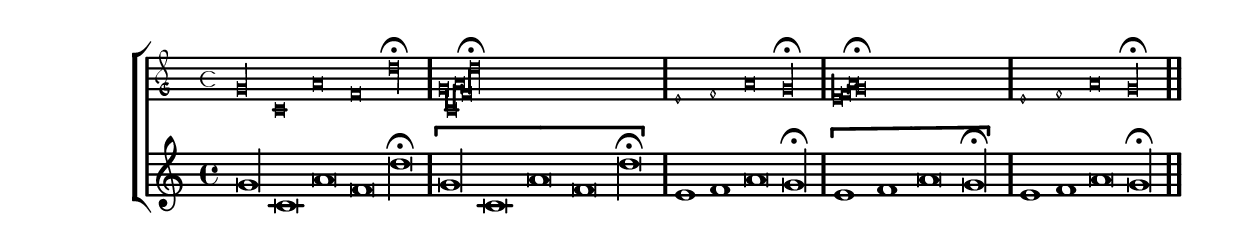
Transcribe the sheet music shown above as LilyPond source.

\version "2.6.0"
% TODO:
% check with ancient- stuff.  rename, merge, something.  -gp

\header { texidoc = "@cindex Ancient Mensural Ligatures
In mensural ligatures, notes with ancient durations are printed
in a tight manner."
}



% Note that the horizontal alignment of the fermatas obeys to the
% graphical width of the ligatures rather to the musical moment in time.
% This is intended behaviour.

voice =  \transpose c c' {
  \set Score.timing = ##f
  \set Score.defaultBarType = "empty"
  g\longa c\breve a\breve f\breve d'\longa^\fermata
  \bar "|"
  \[
    g\longa c\breve a\breve f\breve d'\longa^\fermata
  \]
  \bar "|"
  e1 f1 a\breve g\longa^\fermata
  \bar "|"
  \[
    e1 f1 a\breve g\longa^\fermata
  \]
  \bar "|"
  e1 f1 a\breve g\longa^\fermata
  \bar "||"
}

\paper {
    linethickness = \staffspace / 5.0
}
\score {
    \context ChoirStaff <<
	\new MensuralStaff <<
	    \context MensuralVoice <<
		\voice
	    >>
	>>
	\new Staff <<
	    \context Voice <<
		\voice
	    >>
	>>
    >>
    \layout {
	\context {
	    \Voice
	    \name MensuralVoice
	    \alias Voice
	    \remove Ligature_bracket_engraver
	    \consists Mensural_ligature_engraver
	    \override NoteHead #'style = #'mensural
	}
	\context {
	    \Staff
	    \name MensuralStaff
	    \alias Staff
	    \accepts MensuralVoice
	    \consists Custos_engraver
	    \override TimeSignature #'style = #'mensural
	    \override KeySignature #'style = #'mensural
	    \override Accidental #'style = #'mensural
	    \override Custos #'style = #'mensural
	    \override Custos #'neutral-position = #3
	    \override Custos #'neutral-direction = #-1
	    clefGlyph = #"clefs.petrucci.g"
	    clefPosition = #-2
	    clefOctavation = #-0
	}
	\context {
	    \RemoveEmptyStaffContext
	    \accepts MensuralVoice
        }
	\context {
	    \Score
	    \accepts MensuralStaff
	}
    }
}

